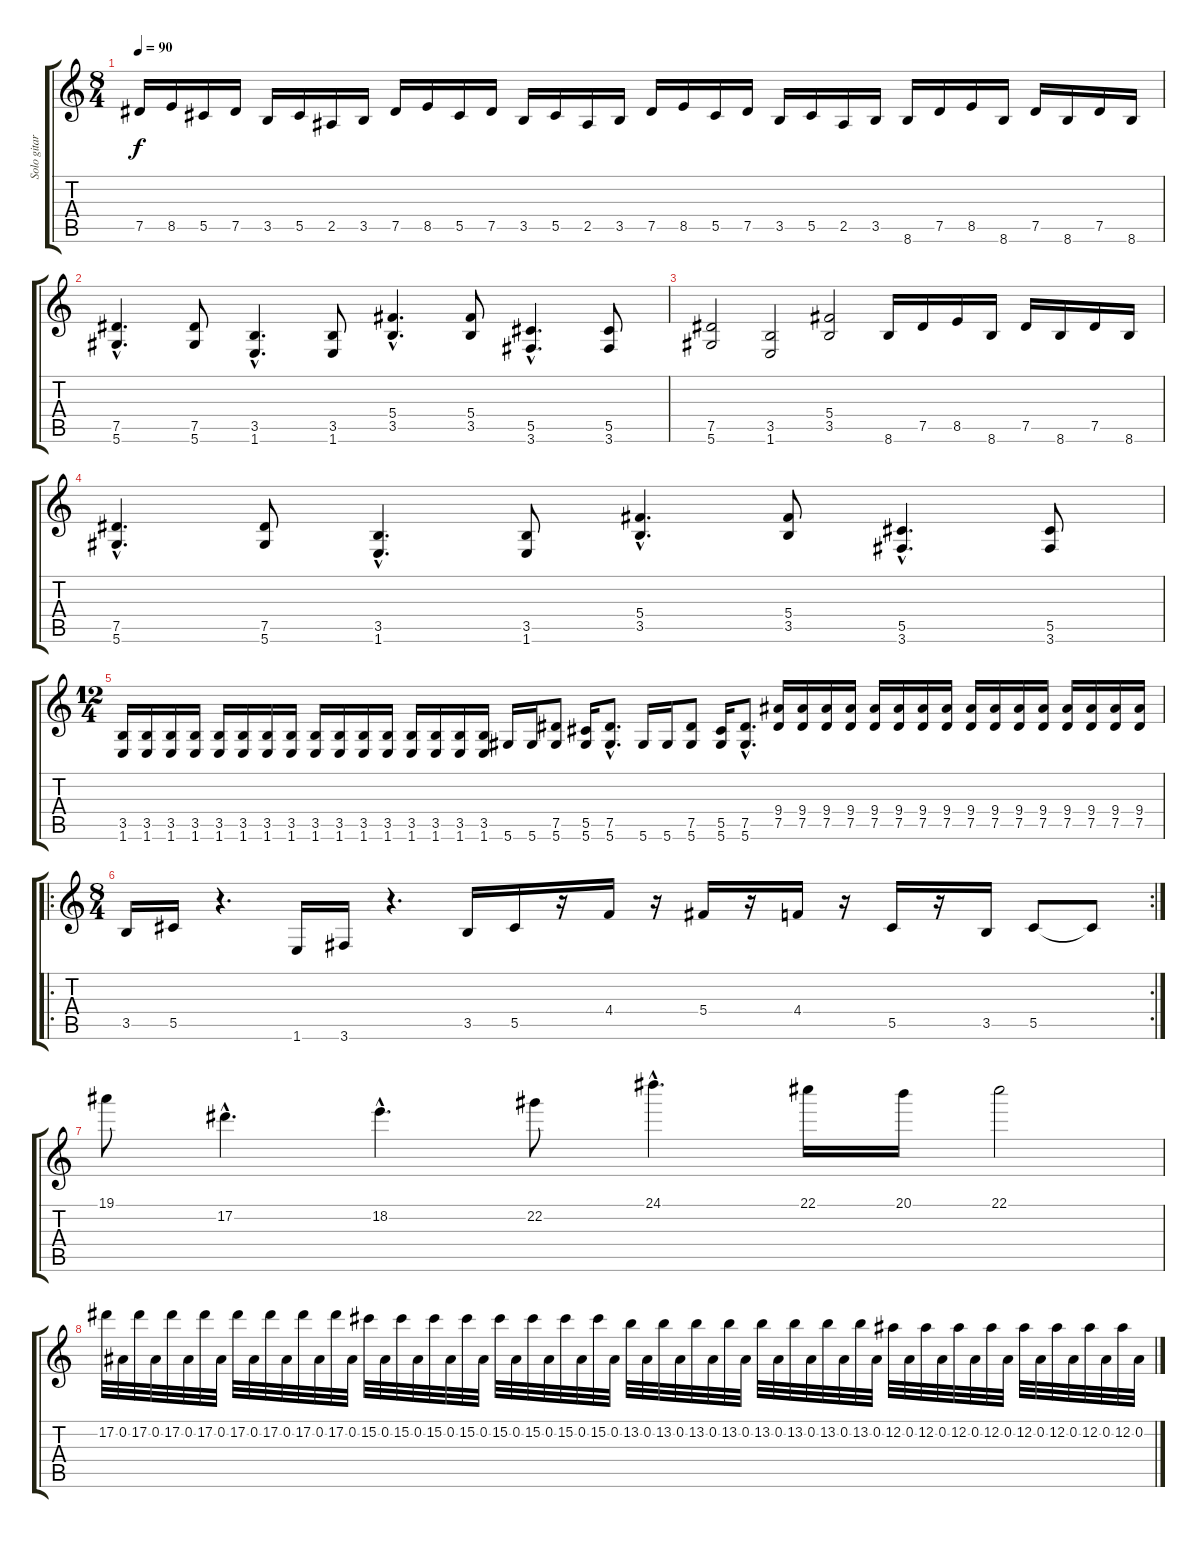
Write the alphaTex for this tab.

\track ("Solo gitara / Solo guitar" "Solo gitar") {instrument distortionguitar}
\staff {score tabs}
\tuning (Eb4 Bb3 Gb3 Db3 Ab2 Eb2) {hide}
\ts (8 4)
\tempo 90
\clef g2
\ks c
7.5.16{dy f} 8.5.16 5.5.16 7.5.16 3.5.16 5.5.16 2.5.16 3.5.16 7.5.16 8.5.16 5.5.16 7.5.16 3.5.16 5.5.16 2.5.16 3.5.16 7.5.16 8.5.16 5.5.16 7.5.16 3.5.16 5.5.16 2.5.16 3.5.16 8.6.16 7.5.16 8.5.16 8.6.16 7.5.16 8.6.16 7.5.16 8.6.16 |
(7.5{hac} 5.6{hac}).4{d} (7.5 5.6).8 (3.5{hac} 1.6{hac}).4{d} (3.5 1.6).8 (5.4{hac} 3.5{hac}).4{d} (5.4 3.5).8 (5.5{hac} 3.6{hac}).4{d} (5.5 3.6).8 |
(7.5 5.6).2 (3.5 1.6).2 (5.4 3.5).2 8.6.16 7.5.16 8.5.16 8.6.16 7.5.16 8.6.16 7.5.16 8.6.16 |
(7.5{hac} 5.6{hac}).4{d} (7.5 5.6).8 (3.5{hac} 1.6{hac}).4{d} (3.5 1.6).8 (5.4{hac} 3.5{hac}).4{d} (5.4 3.5).8 (5.5{hac} 3.6{hac}).4{d} (5.5 3.6).8 |
\ts (12 4)
(3.5 1.6).16 (3.5 1.6).16 (3.5 1.6).16 (3.5 1.6).16 (3.5 1.6).16 (3.5 1.6).16 (3.5 1.6).16 (3.5 1.6).16 (3.5 1.6).16 (3.5 1.6).16 (3.5 1.6).16 (3.5 1.6).16 (3.5 1.6).16 (3.5 1.6).16 (3.5 1.6).16 (3.5 1.6).16 5.6.16 5.6.16 (7.5 5.6).8 (5.5 5.6).16 (7.5{hac} 5.6{hac}).8{d} 5.6.16 5.6.16 (7.5 5.6).8 (5.5 5.6).16 (7.5{hac} 5.6{hac}).8{d} (9.4 7.5).16 (9.4 7.5).16 (9.4 7.5).16 (9.4 7.5).16 (9.4 7.5).16 (9.4 7.5).16 (9.4 7.5).16 (9.4 7.5).16 (9.4 7.5).16 (9.4 7.5).16 (9.4 7.5).16 (9.4 7.5).16 (9.4 7.5).16 (9.4 7.5).16 (9.4 7.5).16 (9.4 7.5).16 |
\ro
\rc 2
\ts (8 4)
3.5.16 5.5.16 r.4{d} 1.6.16 3.6.16 r.4{d} 3.5.16 5.5.16 r.16 4.4.16 r.16 5.4.16 r.16 4.4.16 r.16 5.5.16 r.16 3.5.16 5.5.8 5.5{t}.8 |
19.1.8 17.2{hac}.4{d} 18.2{hac}.4{d} 22.2.8 24.1{hac}.4{d} 22.1.16 20.1.16 22.1.2 |
17.2.32 0.2.32 17.2.32 0.2.32 17.2.32 0.2.32 17.2.32 0.2.32 17.2.32 0.2.32 17.2.32 0.2.32 17.2.32 0.2.32 17.2.32 0.2.32 15.2.32 0.2.32 15.2.32 0.2.32 15.2.32 0.2.32 15.2.32 0.2.32 15.2.32 0.2.32 15.2.32 0.2.32 15.2.32 0.2.32 15.2.32 0.2.32 13.2.32 0.2.32 13.2.32 0.2.32 13.2.32 0.2.32 13.2.32 0.2.32 13.2.32 0.2.32 13.2.32 0.2.32 13.2.32 0.2.32 13.2.32 0.2.32 12.2.32 0.2.32 12.2.32 0.2.32 12.2.32 0.2.32 12.2.32 0.2.32 12.2.32 0.2.32 12.2.32 0.2.32 12.2.32 0.2.32 12.2.32 0.2.32
